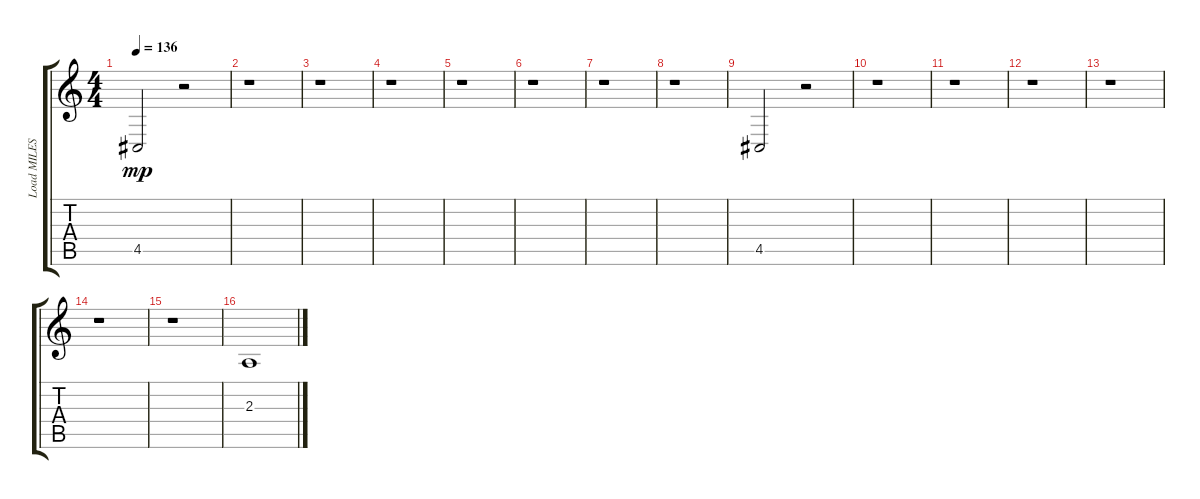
\track ("Load MILES.SBK SoundFont as Bank #1" "Load MILES") {instrument seashore}
\staff {score tabs}
\tuning (E4 B3 G3 D3 A2 E2) {hide}
\ts (4 4)
\tempo 136
\clef g2
\ks c
4.5.2{dy mp} r.2 |
r.1 |
r.1 |
r.1 |
r.1 |
r.1 |
r.1 |
r.1 |
4.5.2 r.2 |
r.1 |
r.1 |
r.1 |
r.1 |
r.1 |
r.1 |
2.3.1
